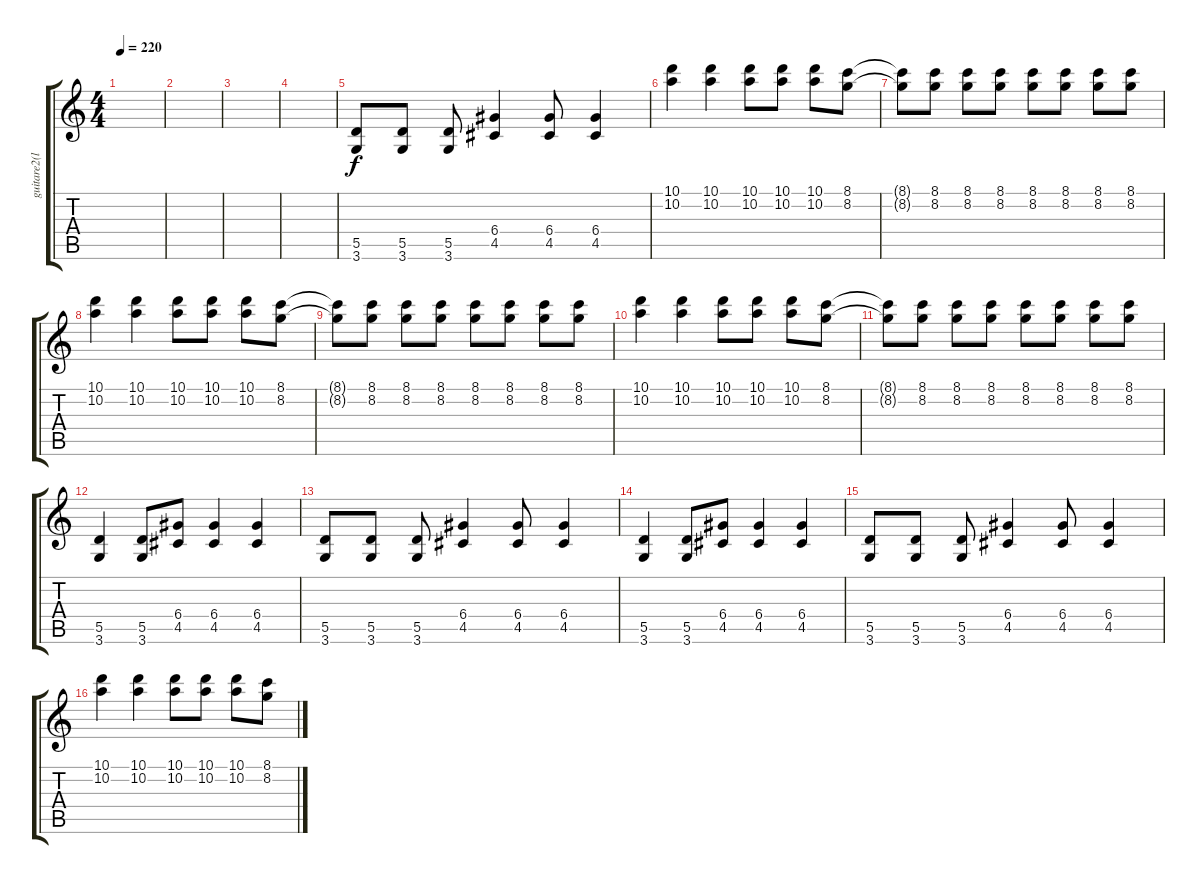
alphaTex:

\track ("guitare2(lars)" "guitare2(l") {instrument distortionguitar}
\staff {score tabs}
\tuning (E4 B3 G3 D3 A2 E2) {hide}
\ts (4 4)
\tempo 220
\clef g2
\ks c
|
|
|
|
(5.5 3.6).8 (5.5 3.6).8 (5.5 3.6).8 (6.4 4.5).4 (6.4 4.5).8 (6.4 4.5).4 |
(10.1 10.2).4 (10.1 10.2).4 (10.1 10.2).8 (10.1 10.2).8 (10.1 10.2).8 (8.1 8.2).8 |
(8.1{t} 8.2{t}).8 (8.1 8.2).8 (8.1 8.2).8 (8.1 8.2).8 (8.1 8.2).8 (8.1 8.2).8 (8.1 8.2).8 (8.1 8.2).8 |
(10.1 10.2).4 (10.1 10.2).4 (10.1 10.2).8 (10.1 10.2).8 (10.1 10.2).8 (8.1 8.2).8 |
(8.1{t} 8.2{t}).8 (8.1 8.2).8 (8.1 8.2).8 (8.1 8.2).8 (8.1 8.2).8 (8.1 8.2).8 (8.1 8.2).8 (8.1 8.2).8 |
(10.1 10.2).4 (10.1 10.2).4 (10.1 10.2).8 (10.1 10.2).8 (10.1 10.2).8 (8.1 8.2).8 |
(8.1{t} 8.2{t}).8 (8.1 8.2).8 (8.1 8.2).8 (8.1 8.2).8 (8.1 8.2).8 (8.1 8.2).8 (8.1 8.2).8 (8.1 8.2).8 |
(5.5 3.6).4 (5.5 3.6).8 (6.4 4.5).8 (6.4 4.5).4 (6.4 4.5).4 |
(5.5 3.6).8 (5.5 3.6).8 (5.5 3.6).8 (6.4 4.5).4 (6.4 4.5).8 (6.4 4.5).4 |
(5.5 3.6).4 (5.5 3.6).8 (6.4 4.5).8 (6.4 4.5).4 (6.4 4.5).4 |
(5.5 3.6).8 (5.5 3.6).8 (5.5 3.6).8 (6.4 4.5).4 (6.4 4.5).8 (6.4 4.5).4 |
(10.1 10.2).4 (10.1 10.2).4 (10.1 10.2).8 (10.1 10.2).8 (10.1 10.2).8 (8.1 8.2).8
